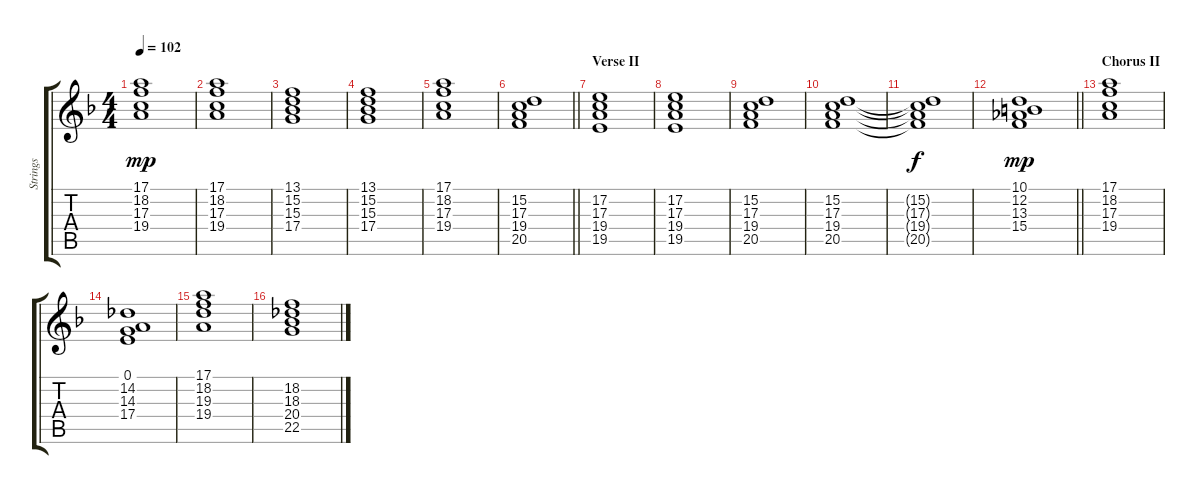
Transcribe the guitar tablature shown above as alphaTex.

\track ("Strings " "Strings ") {instrument stringensemble2}
\staff {score tabs}
\tuning (E4 B3 G3 D3 A2 E2) {hide}
\ts (4 4)
\tempo 102
\clef g2
\ks f
(17.1 18.2 17.3 19.4).1{dy mp} |
(17.1 18.2 17.3 19.4).1 |
(13.1 15.2 15.3 17.4).1 |
(13.1 15.2 15.3 17.4).1 |
(17.1 18.2 17.3 19.4).1 |
\barLineRight lightlight
(15.2 17.3 19.4 20.5).1 |
\section ("" "Verse II")
(17.2 17.3 19.4 19.5).1 |
(17.2 17.3 19.4 19.5).1 |
(15.2 17.3 19.4 20.5).1 |
(15.2 17.3 19.4 20.5).1 |
(15.2{t} 17.3{t} 19.4{t} 20.5{t}).1{dy f} |
\barLineRight lightlight
(10.1 12.2 13.3 15.4).1{dy mp} |
\section ("" "Chorus II")
(17.1 18.2 17.3 19.4).1 |
(0.1 14.2 14.3 17.4).1 |
(17.1 18.2 19.3 19.4).1 |
(18.2 18.3 20.4 22.5).1
